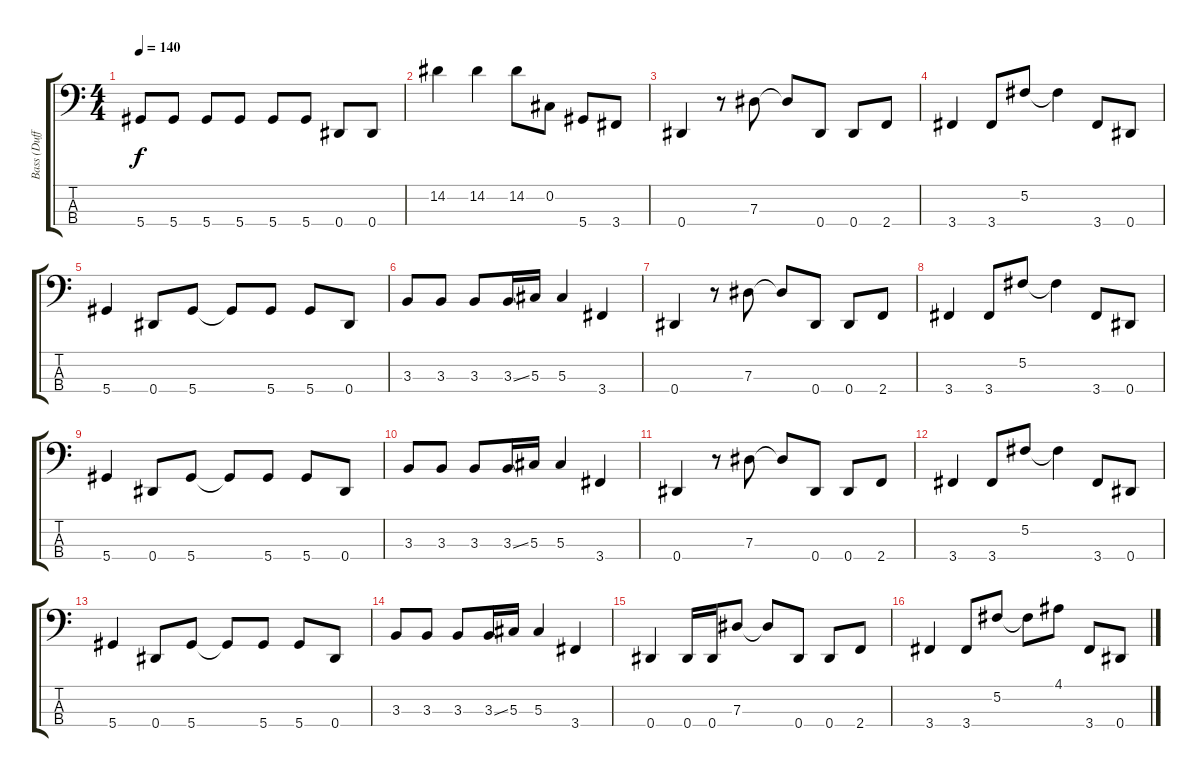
\track ("Bass (Duff)" "Bass (Duff") {instrument electricbasspick}
\staff {score tabs}
\tuning (Gb2 Db2 Ab1 Eb1) {hide}
\ts (4 4)
\tempo 140
\clef f4
\ks c
5.4.8{dy f} 5.4.8 5.4.8 5.4.8 5.4.8 5.4.8 0.4.8 0.4.8 |
14.2.4 14.2.4 14.2.8 0.2.8 5.4.8 3.4.8 |
0.4.4 r.8 7.3.8 7.3{t}.8 0.4.8 0.4.8 2.4.8 |
3.4.4 3.4.8 5.2.8 5.2{t}.4 3.4.8 0.4.8 |
5.4.4 0.4.8 5.4.8 5.4{t}.8 5.4.8 5.4.8 0.4.8 |
3.3.8 3.3.8 3.3.8 3.3{ss}.16 5.3.16 5.3.4 3.4.4 |
0.4.4 r.8 7.3.8 7.3{t}.8 0.4.8 0.4.8 2.4.8 |
3.4.4 3.4.8 5.2.8 5.2{t}.4 3.4.8 0.4.8 |
5.4.4 0.4.8 5.4.8 5.4{t}.8 5.4.8 5.4.8 0.4.8 |
3.3.8 3.3.8 3.3.8 3.3{ss}.16 5.3.16 5.3.4 3.4.4 |
0.4.4 r.8 7.3.8 7.3{t}.8 0.4.8 0.4.8 2.4.8 |
3.4.4 3.4.8 5.2.8 5.2{t}.4 3.4.8 0.4.8 |
5.4.4 0.4.8 5.4.8 5.4{t}.8 5.4.8 5.4.8 0.4.8 |
3.3.8 3.3.8 3.3.8 3.3{ss}.16 5.3.16 5.3.4 3.4.4 |
0.4.4 0.4.16 0.4.16 7.3.8 7.3{t}.8 0.4.8 0.4.8 2.4.8 |
3.4.4 3.4.8 5.2.8 5.2{t}.8 4.1.8 3.4.8 0.4.8
